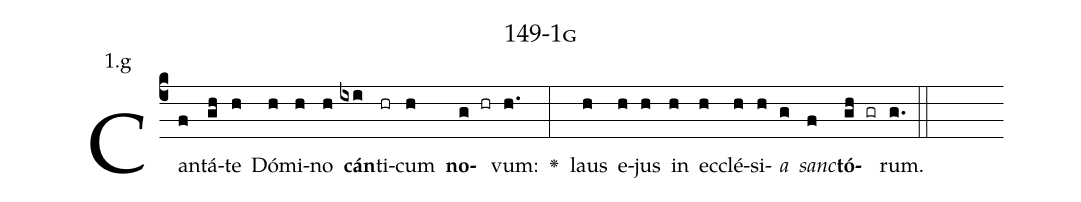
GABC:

name: 149-1g;
annotation: 1.g;
%%
(c4)Can(f)tá(gh)te(h) Dó(h)mi(h)no(h) <b>cán</b>(ixi)ti(hr)cum(h) <b>no</b>(g hr)vum:(h.) <v>\greheightstar</v>(:) laus(h) e(h)jus(h) in(h) ec(h)clé(h)si(h)<i>a</i>(g) <i>sanc</i>(f)<b>tó</b>(gh gr)rum.(g.) (::)


%E(h) u(h) o(g) u(f) a(gh) e.(g.) (::)
